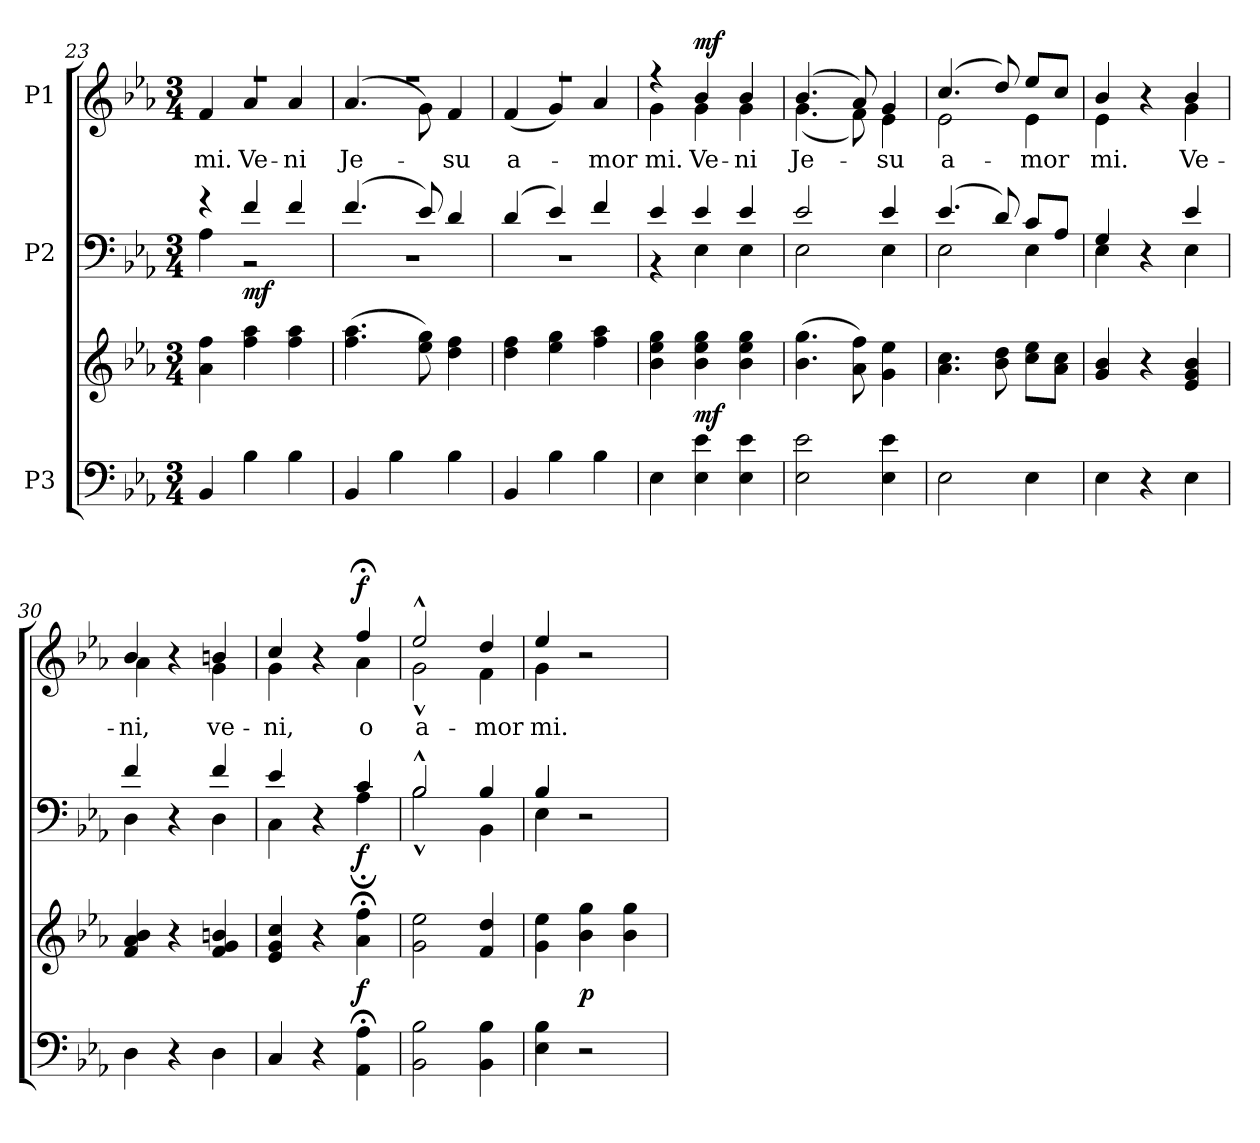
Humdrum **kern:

**kern	**kern	**dynam	**kern	**dynam	**kern	**text	**dynam
*part3	*part3	*part3	*part2	*part2	*part1	*part1	*part1
*staff4	*staff3	*staff3/4	*staff2	*staff2	*staff1	*staff1	*staff1
*I"P3	*	*	*I"P2	*	*I"P1	*	*
*clefF4	*clefG2	*	*clefF4	*	*clefG2	*	*
*k[b-e-a-]	*k[b-e-a-]	*	*k[b-e-a-]	*	*k[b-e-a-]	*	*
*E-:	*E-:	*	*E-:	*	*E-:	*	*
*M3/4	*M3/4	*	*M3/4	*	*M3/4	*	*
=23	=23	=23	=23	=23	=23	=23	=23
*	*	*	*^	*	*	*	*
!	!	!	!	!	!	!LO:N:vis=1	!	!
*	*	*	*	*	*	*^	*	*
!	!	!	!	!	!	!	!	!LO:LY:b:color=#000000	!
4BB-i/	4a-i\ 4ffi	.	4r	4A-i\	.	2.r	4fi/	mi.	.
!	!	!	!	!	!	!	!	!LO:LY:b:color=#000000	!
4B-i\	4ffi\ 4aa-i	.	4fi/	2r	mf	.	4a-i/	Ve-	.
!	!	!	!	!	!	!	!	!LO:LY:b:color=#000000	!
4B-i\	4ffi\ 4aa-i	.	4fi/	.	.	.	4a-i/	-ni	.
=24	=24	=24	=24	=24	=24	=24	=24	=24	=24
!	!	!	!	!LO:N:vis=1	!	!LO:N:vis=1	!	!	!
!	!	!	!	!	!	!	!	!LO:LY:b:color=#000000	!
4BB-i/	(4.ffi\ 4.aa-i	.	(4.fi/	2.r	.	2.r	(4.a-i/	Je-	.
4B-i\	.	.	.	.	.	.	.	.	.
.	8ee-i\ 8ggi)	.	8e-i/)	.	.	.	8gi\)	.	.
!	!	!	!	!	!	!	!	!LO:LY:b:color=#000000	!
4B-i\	4ddi\ 4ffi	.	4di/	.	.	.	4fi/	-su	.
!!LO:LB:g=z	!!
=25	=25	=25	=25	=25	=25	=25	=25	=25	=25
!	!	!	!	!LO:N:vis=1	!	!LO:N:vis=1	!	!	!
!	!	!	!	!	!	!	!	!LO:LY:b:color=#000000	!
4BB-i/	4ddi\ 4ffi	.	(4di/	2.r	.	2.r	(4fi/	a-	.
4B-i\	4ee-i\ 4ggi	.	4e-i/)	.	.	.	4gi/)	.	.
!	!	!	!	!	!	!	!	!LO:LY:b:color=#000000	!
4B-i\	4ffi\ 4aa-i	.	4fi/	.	.	.	4a-i/	-mor	.
=26	=26	=26	=26	=26	=26	=26	=26	=26	=26
*^	*	*	*	*	*	*	*	*	*
!	!	!	!	!	!	!	!	!	!LO:LY:b:color=#000000	!
4E-i\	4EE-i/yy	4b-i\ 4ee-i 4ggi	.	4e-i/	4r	.	4r	4gi\	mi.	.
!	!	!	!	!	!	!	!	!	!LO:LY:b:color=#000000	!
4E-i\ 4e-i	4EE-i/yy	4b-i\ 4ee-i 4ggi	mf	4e-i/	4E-i\	.	4b-i/	4gi\	Ve-	mf
!	!	!	!	!	!	!	!	!	!LO:LY:b:color=#000000	!
4E-i\ 4e-i	4EE-i/yy	4b-i\ 4ee-i 4ggi	.	4e-i/	4E-i\	.	4b-i/	4gi\	-ni	.
=27	=27	=27	=27	=27	=27	=27	=27	=27	=27	=27
!	!	!	!	!	!	!	!	!	!LO:LY:b:color=#000000	!
2E-i\ 2e-i	2EE-i/yy	(4.b-i\ 4.ggi	.	2e-i/	2E-i\	.	(4.b-i/	(4.gi\	Je-	.
.	.	8a-i\ 8ffi)	.	.	.	.	8a-i/)	8fi\)	.	.
!	!	!	!	!	!	!	!	!	!LO:LY:b:color=#000000	!
4E-i\ 4e-i	4EE-i/yy	4gi\ 4ee-i	.	4e-i/	4E-i\	.	4gi/	4e-i\	-su	.
=28	=28	=28	=28	=28	=28	=28	=28	=28	=28	=28
!	!	!	!	!	!	!	!	!	!LO:LY:b:color=#000000	!
2E-i\	2EE-i/yy	4.a-i\ 4.cci	.	(4.e-i/	2E-i\	.	(4.cci/	2e-i\	a-	.
.	.	8b-i\ 8ddi	.	8di/)	.	.	8ddi/)	.	.	.
!	!	!	!	!	!	!	!	!	!LO:LY:b:color=#000000	!
4E-i\	4EE-i/yy	8cci\ 8ee-iL	.	8ci/L	4E-i\	.	8ee-i/L	4e-i\	-mor	.
.	.	8a-i\ 8cciJ	.	8A-i/J	.	.	8cci/J	.	.	.
=29	=29	=29	=29	=29	=29	=29	=29	=29	=29	=29
!	!	!	!	!	!	!	!	!	!LO:LY:b:color=#000000	!
4E-i\	4EE-i/yy	4gi/ 4b-i	.	4Gi/	4E-i\	.	4b-i/	4e-i\	mi.	.
4r	4ryy	4r	.	4r	4ryy	.	4r	4ryy	.	.
!	!	!	!	!	!	!	!	!	!LO:LY:b:color=#000000	!
4E-i\	4EE-i/yy	4e-i/ 4gi 4b-i	.	4e-i/	4E-i\	.	4b-i/	4gi\	Ve-	.
=30	=30	=30	=30	=30	=30	=30	=30	=30	=30	=30
!	!	!	!	!	!	!	!	!	!LO:LY:b:color=#000000	!
4Di\	4DDi/yy	4fi/ 4a-i 4b-i	.	4fi/	4Di\	.	4b-i/	4a-i\	-ni,	.
4r	4ryy	4r	.	4r	4ryy	.	4r	4ryy	.	.
!	!	!	!	!	!	!	!	!	!LO:LY:b:color=#000000	!
4Di\	4DDi/yy	4fi/ 4gi 4bni	.	4fi/	4Di\	.	4bni/	4gi\	ve-	.
=31	=31	=31	=31	=31	=31	=31	=31	=31	=31	=31
!	!	!	!	!	!	!	!	!	!LO:LY:b:color=#000000	!
4Ci/	4CCi/yy	4e-i/ 4gi 4cci	.	4e-i/	4Ci\	.	4cci/	4gi\	-ni,	.
4r	4ryy	4r	.	4r	4ryy	.	4r	4ryy	.	.
!	!	!	!	!	!	!	!	!	!LO:LY:b:color=#000000	!
4AA-i\; 4A-i;	4AAA-i/yy	4a-i\; 4ffi;	f	4ci/	4A-;i\	f	4ff;i/	4a-i\	o	f
=32	=32	=32	=32	=32	=32	=32	=32	=32	=32	=32
!	!	!	!	!	!	!	!	!	!LO:LY:b:color=#000000	!
2BB-i\ 2B-i	2BBB-i/yy	2gi\ 2ee-i	.	2B-^^i/	2B-^^i\	.	2ee-^^i/	2g^^i\	a-	.
!	!	!	!	!	!	!	!	!	!LO:LY:b:color=#000000	!
4BB-i\ 4B-i	4BBB-i/yy	4fi/ 4ddi	.	4B-i/	4BB-i\	.	4ddi/	4fi\	-mor	.
!!LO:LB:g=z	!!
=33	=33	=33	=33	=33	=33	=33	=33	=33	=33	=33
!	!	!	!	!	!	!	!	!	!LO:LY:b:color=#000000	!
4E-i\ 4B-i	4EE-i/yy	4gi\ 4ee-i	.	4B-i/	4E-i\	.	4ee-i/	4gi\	mi.	.
2r	2ryy	4b-i\ 4ggi	p	2r	2ryy	.	2r	2ryy	.	.
.	.	4b-i\ 4ggi	.	.	.	.	.	.	.	.
*	*	*	*	*v	*v	*	*	*	*	*
*v	*v	*	*	*	*	*v	*v	*	*
=	=	=	=	=	=	=	=
*-	*-	*-	*-	*-	*-	*-	*-
